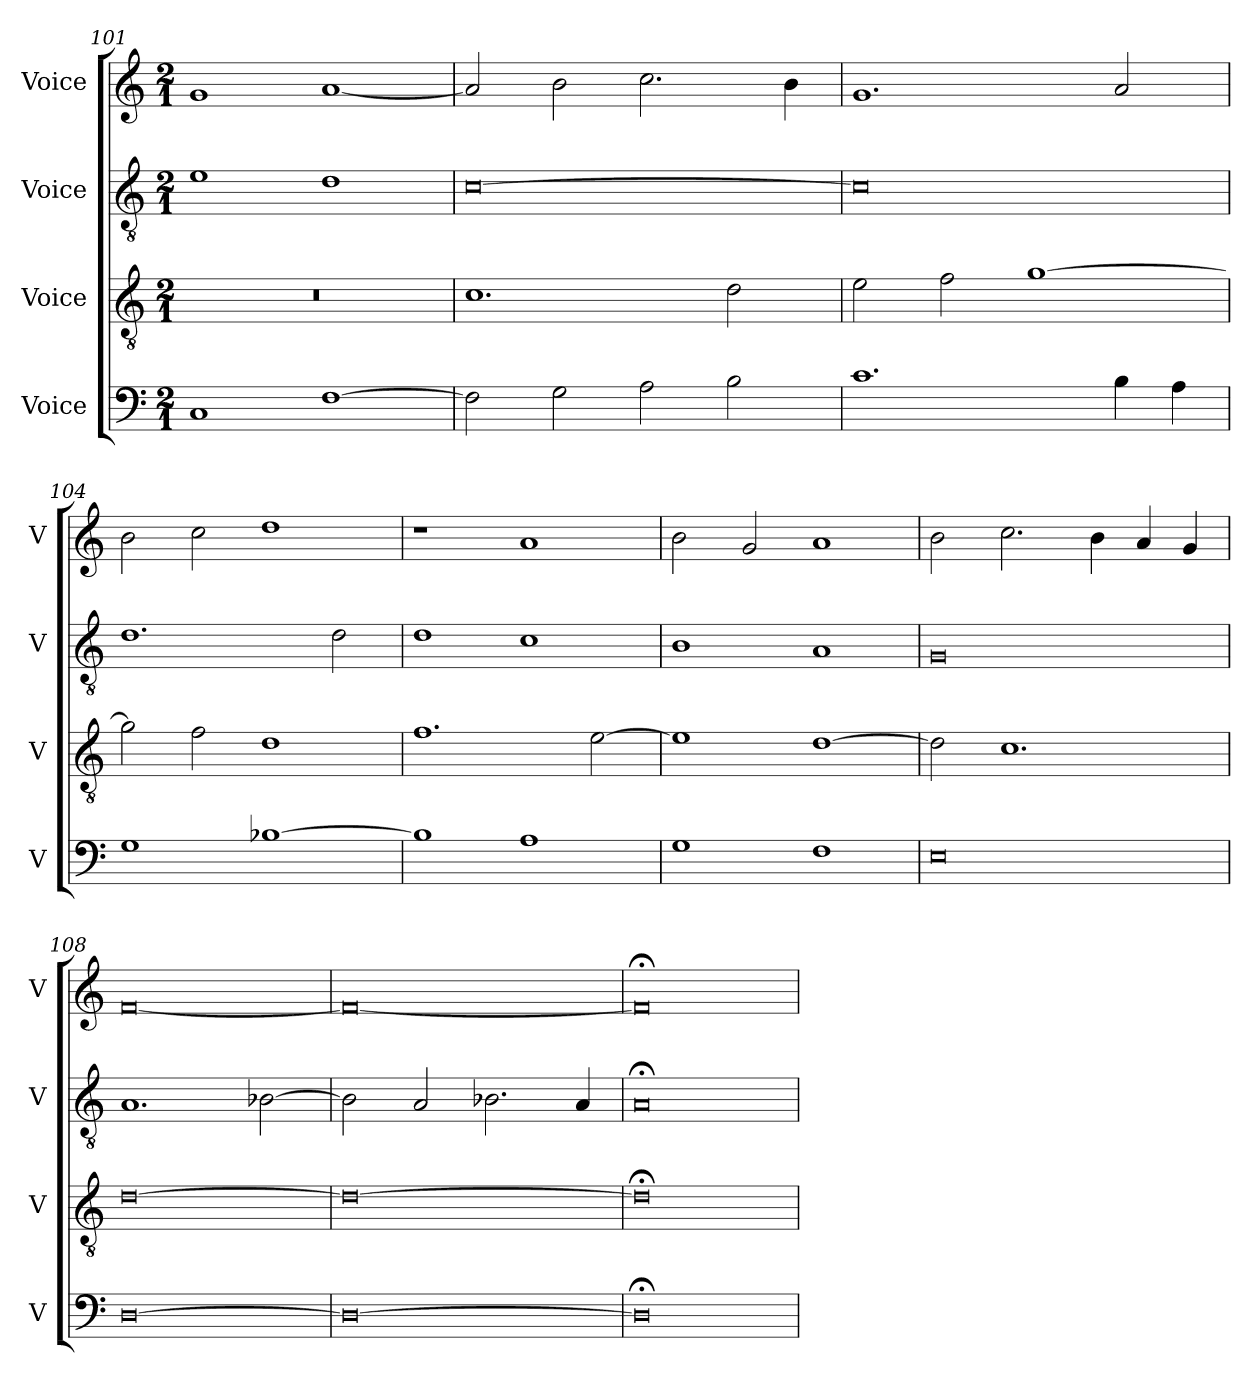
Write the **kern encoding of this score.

**kern	**kern	**kern	**kern
*part4	*part3	*part2	*part1
*staff4	*staff3	*staff2	*staff1
*I"Voice	*I"Voice	*I"Voice	*I"Voice
*I'V	*I'V	*I'V	*I'V
*clefF4	*clefGv2	*clefGv2	*clefG2
*k[]	*k[]	*k[]	*k[]
*M2/1	*M2/1	*M2/1	*M2/1
=101	=101	=101	=101
1C	0r	1e	1g
[1F	.	1d	[1a
!!LO:LB:g=z
=102	=102	=102	=102
2F\]	1.c	[0c	2a/]
2G\	.	.	2b\
2A\	.	.	2.cc\
2B\	2d\	.	.
.	.	.	4b\
=103	=103	=103	=103
1.c	2e\	0c]	1.g
.	2f\	.	.
.	[1g	.	.
4B\	.	.	2a/
4A\	.	.	.
=104	=104	=104	=104
1G	2g\]	1.d	2b\
.	2f\	.	2cc\
[1B-X	1d	.	1dd
.	.	2d\	.
=105	=105	=105	=105
1B-]	1.f	1d	1r
1A	.	1c	1a
.	[2e\	.	.
!!LO:LB:g=z
=106	=106	=106	=106
1G	1e]	1B	2b\
.	.	.	2g/
1F	[1d	1A	1a
=107	=107	=107	=107
0E	2d\]	0G	2b\
.	1.c	.	2.cc\
.	.	.	4b\
.	.	.	4a/
.	.	.	4g/
=108	=108	=108	=108
[0D	[0d	1.A	[0f
.	.	[2B-X\	.
=109	=109	=109	=109
0D_	0d_	2B-\]	0f_
.	.	2A/	.
.	.	2.B-X\	.
.	.	4A/	.
!!LO:LB:g=z
=110	=110	=110	=110
0D;]	0d;]	0A;	0f;]
=	=	=	=
*-	*-	*-	*-
